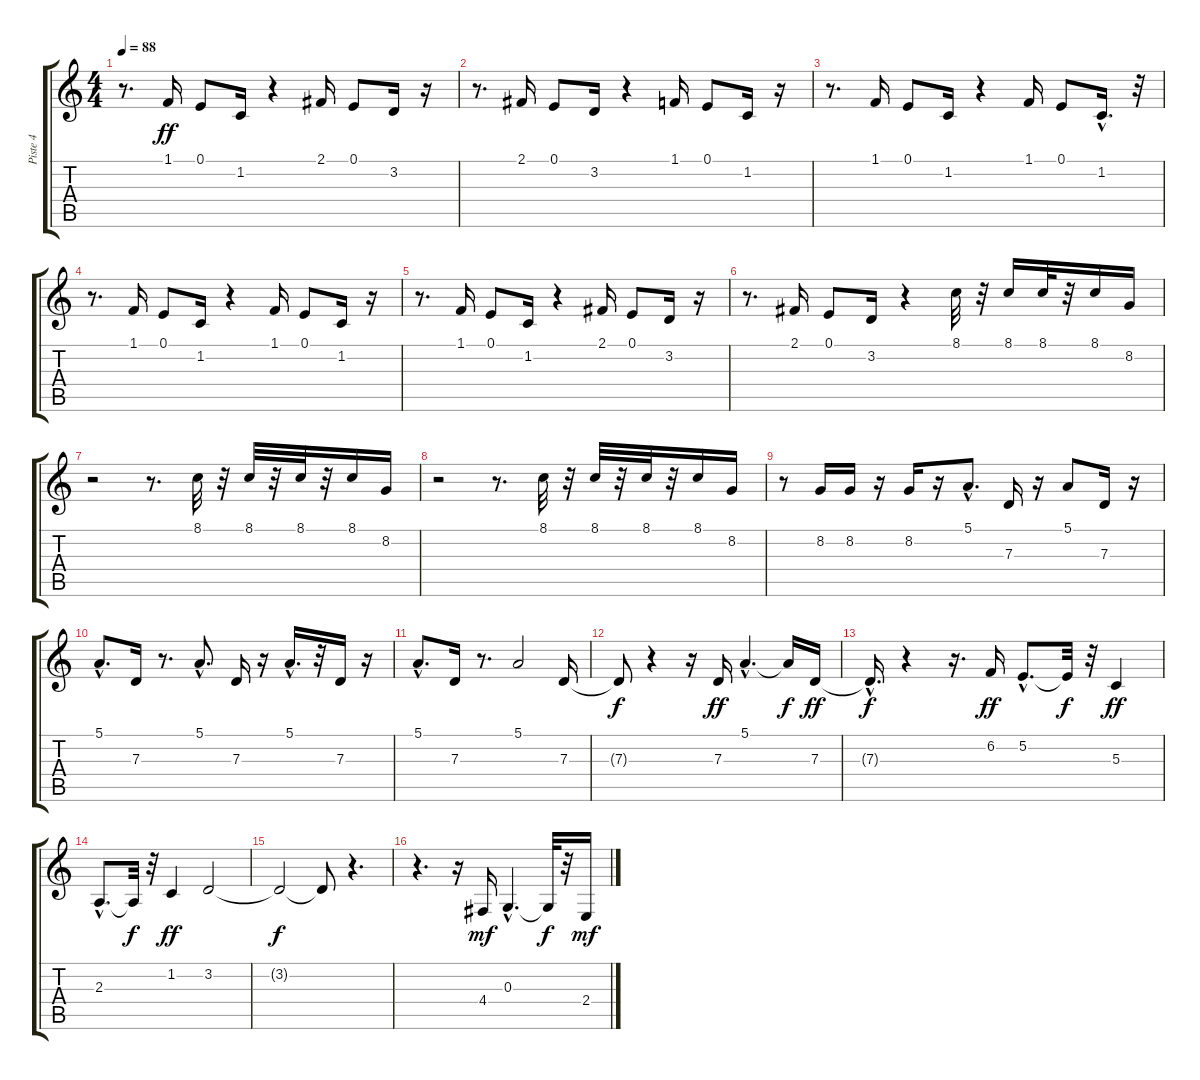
\track ("Piste 4" "Piste 4") {instrument synthbrass2}
\staff {score tabs}
\tuning (E4 B3 G3 D3 A2 E2) {hide}
\ts (4 4)
\tempo 88
\clef g2
\ks c
r.8{d dy ff} 1.1.16 0.1.8 1.2.16 r.4 2.1.16 0.1.8 3.2.16 r.16 |
r.8{d} 2.1.16 0.1.8 3.2.16 r.4 1.1.16 0.1.8 1.2.16 r.16 |
r.8{d} 1.1.16 0.1.8 1.2.16 r.4 1.1.16 0.1.8 1.2{hac}.16{d} r.32 |
r.8{d} 1.1.16 0.1.8 1.2.16 r.4 1.1.16 0.1.8 1.2.16 r.16 |
r.8{d} 1.1.16 0.1.8 1.2.16 r.4 2.1.16 0.1.8 3.2.16 r.16 |
r.8{d} 2.1.16 0.1.8 3.2.16 r.4 8.1.32 r.32 8.1.16 8.1.32 r.32 8.1.16 8.2.16 |
r.2 r.8{d} 8.1.32 r.32 8.1.32 r.32 8.1.32 r.32 8.1.16 8.2.16 |
r.2 r.8{d} 8.1.32 r.32 8.1.32 r.32 8.1.32 r.32 8.1.16 8.2.16 |
r.8 8.2.16 8.2.16 r.16 8.2.16 r.16 5.1{hac}.8{d} 7.3.16 r.16 5.1.8 7.3.16 r.16 |
5.1{hac}.8{d} 7.3.16 r.8{d} 5.1{hac}.8{d} 7.3.16 r.16 5.1{hac}.16{d} r.32 7.3.16 r.16 |
5.1{hac}.8{d} 7.3.16 r.8{d} 5.1.2 7.3.16 |
7.3{t}.8{dy f} r.4 r.16 7.3.16{dy ff} 5.1{hac}.4{d} 5.1{t}.16{dy f} 7.3.16{dy ff} |
7.3{hac t}.16{d dy f} r.4 r.16{d} 6.2.16{dy ff} 5.2{hac}.8{d} 5.2{t}.32{dy f} r.32 5.3.4{dy ff} |
2.3{hac}.8{d} 2.3{t}.32{dy f} r.32 1.2.4{dy ff} 3.2.2 |
3.2{t}.2{dy f} 3.2{t}.8 r.4{d} |
r.4{d} r.16 4.4.16{dy mf} 0.3{hac}.4{d} 0.3{t}.32{dy f} r.32 2.4.16{dy mf}
